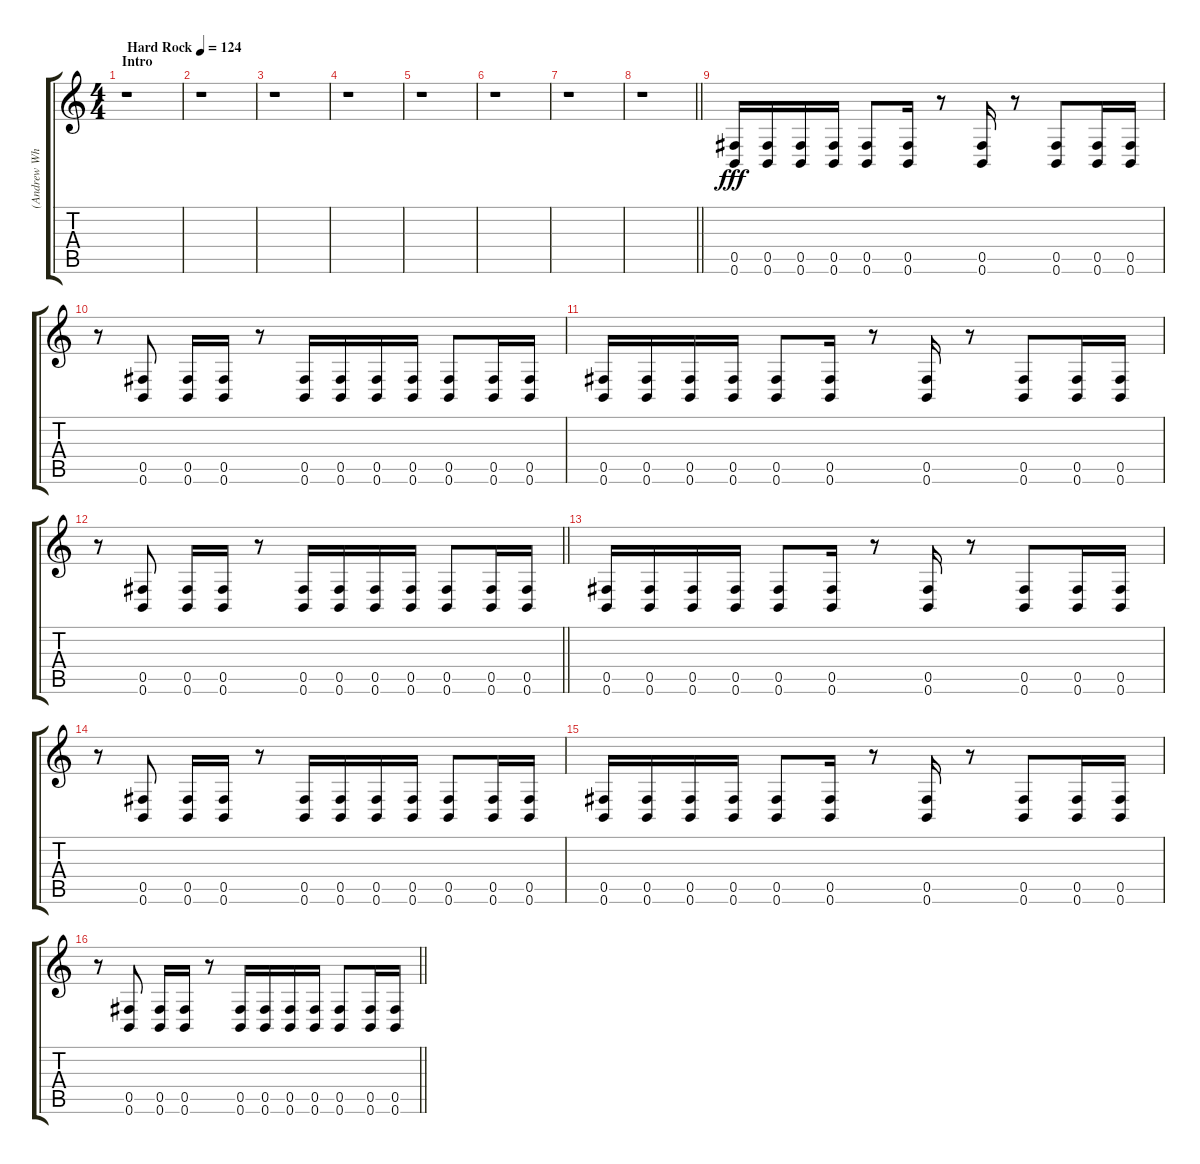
\track ("(Andrew Whiting) Lead Guitar" "(Andrew Wh") {instrument distortionguitar}
\staff {score tabs}
\tuning (Db4 Ab3 E3 B2 Gb2 B1) {hide}
\ts (4 4)
\section ("" "Intro")
\tempo (124 "Hard Rock")
\clef g2
\ks c
r.1{dy fff instrument distortionguitar} |
r.1 |
r.1 |
r.1 |
r.1 |
r.1 |
r.1 |
\barLineRight lightlight
r.1 |
(0.5 0.6).16 (0.5 0.6).16 (0.5 0.6).16 (0.5 0.6).16 (0.5 0.6).8 (0.5 0.6).16 r.8 (0.5 0.6).16 r.8 (0.5 0.6).8 (0.5 0.6).16 (0.5 0.6).16 |
r.8 (0.5 0.6).8 (0.5 0.6).16 (0.5 0.6).16 r.8 (0.5 0.6).16 (0.5 0.6).16 (0.5 0.6).16 (0.5 0.6).16 (0.5 0.6).8 (0.5 0.6).16 (0.5 0.6).16 |
(0.5 0.6).16 (0.5 0.6).16 (0.5 0.6).16 (0.5 0.6).16 (0.5 0.6).8 (0.5 0.6).16 r.8 (0.5 0.6).16 r.8 (0.5 0.6).8 (0.5 0.6).16 (0.5 0.6).16 |
\barLineRight lightlight
r.8 (0.5 0.6).8 (0.5 0.6).16 (0.5 0.6).16 r.8 (0.5 0.6).16 (0.5 0.6).16 (0.5 0.6).16 (0.5 0.6).16 (0.5 0.6).8 (0.5 0.6).16 (0.5 0.6).16 |
(0.5 0.6).16 (0.5 0.6).16 (0.5 0.6).16 (0.5 0.6).16 (0.5 0.6).8 (0.5 0.6).16 r.8 (0.5 0.6).16 r.8 (0.5 0.6).8 (0.5 0.6).16 (0.5 0.6).16 |
r.8 (0.5 0.6).8 (0.5 0.6).16 (0.5 0.6).16 r.8 (0.5 0.6).16 (0.5 0.6).16 (0.5 0.6).16 (0.5 0.6).16 (0.5 0.6).8 (0.5 0.6).16 (0.5 0.6).16 |
(0.5 0.6).16 (0.5 0.6).16 (0.5 0.6).16 (0.5 0.6).16 (0.5 0.6).8 (0.5 0.6).16 r.8 (0.5 0.6).16 r.8 (0.5 0.6).8 (0.5 0.6).16 (0.5 0.6).16 |
\barLineRight lightlight
r.8 (0.5 0.6).8 (0.5 0.6).16 (0.5 0.6).16 r.8 (0.5 0.6).16 (0.5 0.6).16 (0.5 0.6).16 (0.5 0.6).16 (0.5 0.6).8 (0.5 0.6).16 (0.5 0.6).16
